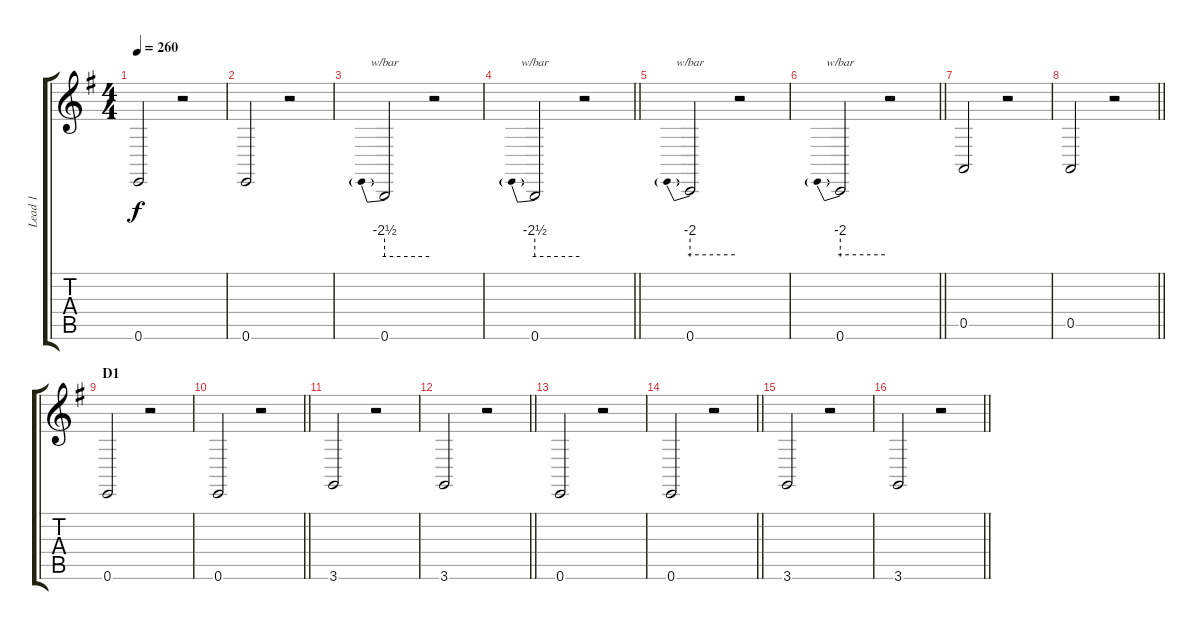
\track ("Lead 1" "Lead 1") {instrument lead2sawtooth}
\staff {score tabs}
\tuning (E4 B3 G3 D3 A2 E2) {hide}
\ts (4 4)
\section ("" "")
\tempo 260
\clef g2
\ks eminor
0.6.2{dy f} r.2 |
0.6.2 r.2 |
0.6.2{tbe (predive default 0 -10 60 -10)} r.2 |
\barLineRight lightlight
0.6.2{tbe (predive default 0 -10 60 -10)} r.2 |
\section ("" "")
0.6.2{tbe (predive default 0 -8 60 -8)} r.2 |
\barLineRight lightlight
0.6.2{tbe (predive default 0 -8 60 -8)} r.2 |
0.5.2 r.2 |
\barLineRight lightlight
0.5.2 r.2 |
\section ("" "D1")
0.6.2{instrument lead1square} r.2 |
\barLineRight lightlight
0.6.2 r.2 |
3.6.2 r.2 |
\barLineRight lightlight
3.6.2 r.2 |
\section ("" "")
0.6.2 r.2 |
\barLineRight lightlight
0.6.2 r.2 |
3.6.2 r.2 |
\barLineRight lightlight
3.6.2 r.2
